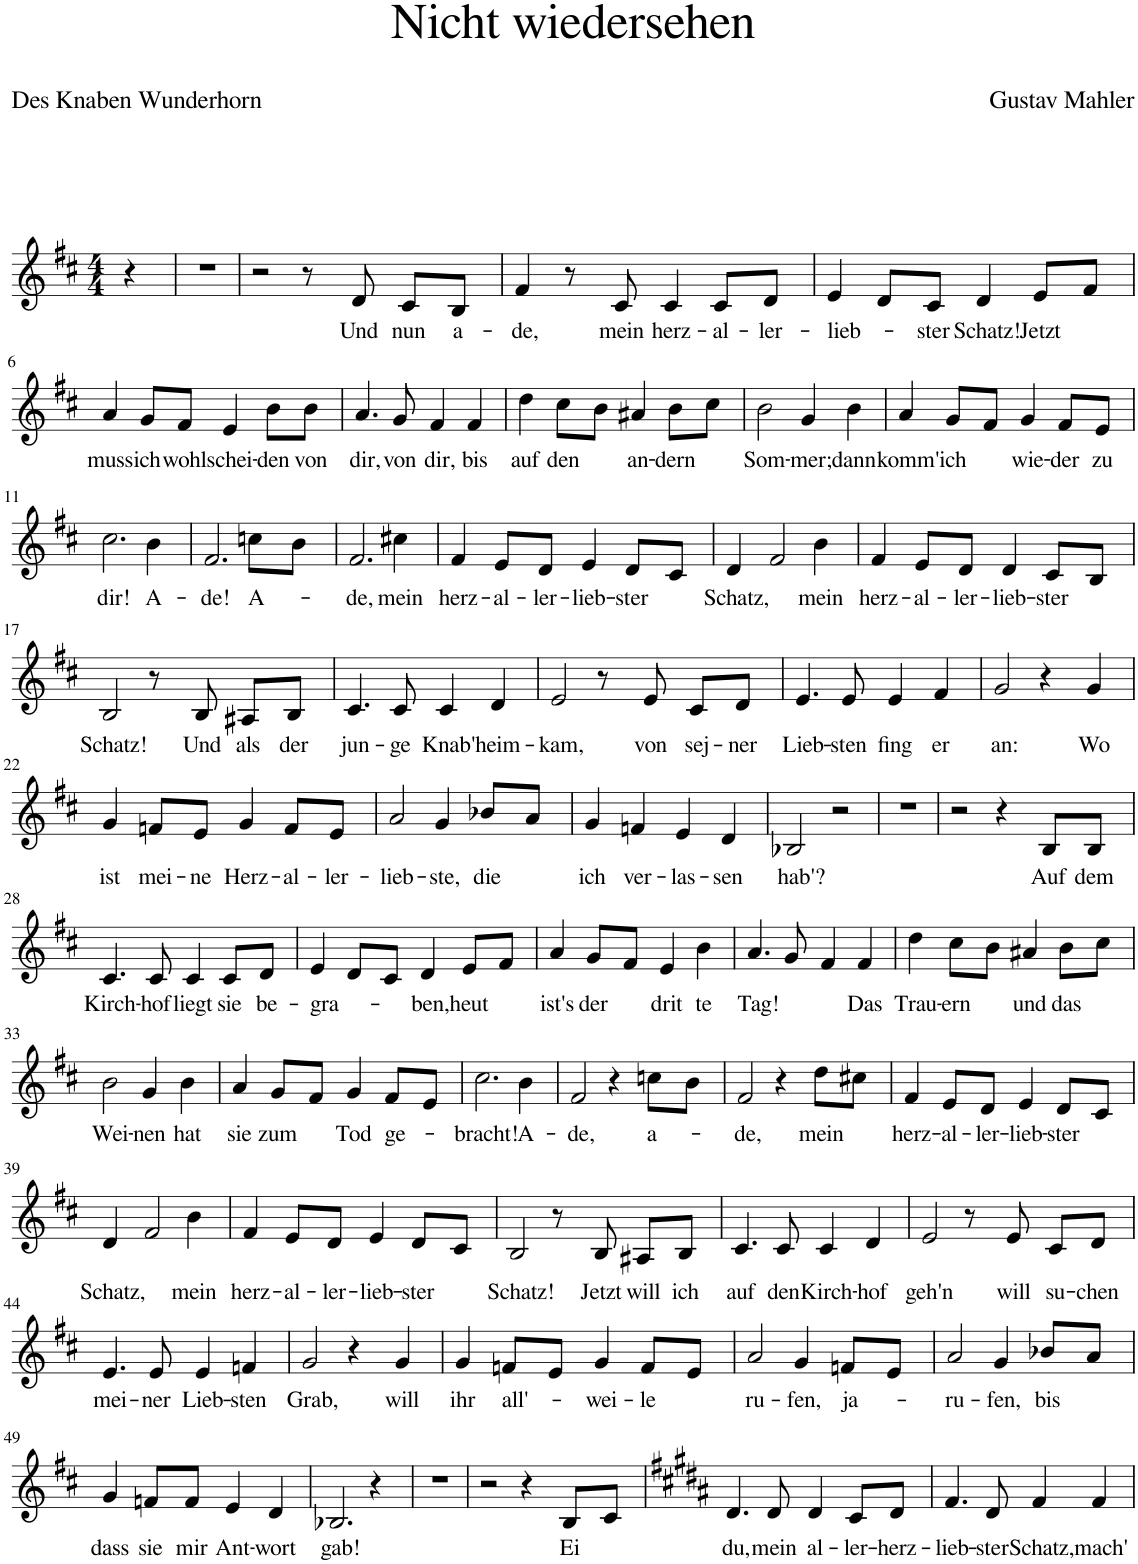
**kern	**text
*part1	*part1
*staff1	*staff1
*I"Piano	*
*I'Pno	*
*clefG2	*
*k[f#c#]	*
*M4/4	*
=1	=1
4r	.
=2	=2
1r	.
=3	=3
2r	.
8r	.
!	!LO:LY:b
8d/	Und
!	!LO:LY:b
8c#/L	nun
!	!LO:LY:b
8B/J	a-
=4	=4
!	!LO:LY:b
4f#/	-de,
8r	.
!	!LO:LY:b
8c#/	mein
!	!LO:LY:b
4c#/	herz-
!	!LO:LY:b
8c#/L	-al-
!	!LO:LY:b
8d/J	-ler-
=5	=5
!	!LO:LY:b
4e/	-lieb-
8d/L	.
!	!LO:LY:b
8c#/J	-ster
!	!LO:LY:b
4d/	Schatz!
!	!LO:LY:b
8e/L	Jetzt
8f#/J	.
!!LO:LB:g=z
=6	=6
!	!LO:LY:b
4a/	muss
!	!LO:LY:b
8g/L	ich
!	!LO:LY:b
8f#/J	wohl
!	!LO:LY:b
4e/	schei-
!	!LO:LY:b
8b\L	-den
!	!LO:LY:b
8b\J	von
=7	=7
!	!LO:LY:b
4.a/	dir,
!	!LO:LY:b
8g/	von
!	!LO:LY:b
4f#/	dir,
!	!LO:LY:b
4f#/	bis
=8	=8
!	!LO:LY:b
4dd\	auf
!	!LO:LY:b
8cc#\L	den
8b\J	.
!	!LO:LY:b
4a#X/	an-
!	!LO:LY:b
8b\L	-dern
8cc#\J	.
=9	=9
!	!LO:LY:b
2b\	Som-
!	!LO:LY:b
4g/	-mer;
!	!LO:LY:b
4b\	dann
=10	=10
!	!LO:LY:b
4a/	komm'
!	!LO:LY:b
8g/L	ich
8f#/J	.
!	!LO:LY:b
4g/	wie-
!	!LO:LY:b
8f#/L	-der
!	!LO:LY:b
8e/J	zu
!!LO:LB:g=z
=11	=11
!	!LO:LY:b
2.cc#\	dir!
!	!LO:LY:b
4b\	A-
=12	=12
!	!LO:LY:b
2.f#/	-de!
!	!LO:LY:b
8ccn\L	A-
8b\J	.
=13	=13
!	!LO:LY:b
2.f#/	-de,
!	!LO:LY:b
4cc#X\	mein
=14	=14
!	!LO:LY:b
4f#/	herz-
!	!LO:LY:b
8e/L	-al-
!	!LO:LY:b
8d/J	-ler-
!	!LO:LY:b
4e/	-lieb-
!	!LO:LY:b
8d/L	-ster
8c#/J	.
=15	=15
!	!LO:LY:b
4d/	Schatz,
2f#/	.
!	!LO:LY:b
4b\	mein
=16	=16
!	!LO:LY:b
4f#/	herz-
!	!LO:LY:b
8e/L	-al-
!	!LO:LY:b
8d/J	-ler-
!	!LO:LY:b
4d/	-lieb-
!	!LO:LY:b
8c#/L	-ster
8B/J	.
!!LO:LB:g=z
=17	=17
!	!LO:LY:b
2B/	Schatz!
8r	.
!	!LO:LY:b
8B/	Und
!	!LO:LY:b
8A#X/L	als
!	!LO:LY:b
8B/J	der
=18	=18
!	!LO:LY:b
4.c#/	jun-
!	!LO:LY:b
8c#/	-ge
!	!LO:LY:b
4c#/	Knab'
!	!LO:LY:b
4d/	heim-
=19	=19
!	!LO:LY:b
2e/	-kam,
8r	.
!	!LO:LY:b
8e/	von
!	!LO:LY:b
8c#/L	sej-
!	!LO:LY:b
8d/J	-ner
=20	=20
!	!LO:LY:b
4.e/	Lieb-
!	!LO:LY:b
8e/	-sten
!	!LO:LY:b
4e/	fing
!	!LO:LY:b
4f#/	er
=21	=21
!	!LO:LY:b
2g/	an:
4r	.
!	!LO:LY:b
4g/	Wo
!!LO:LB:g=z
=22	=22
!	!LO:LY:b
4g/	ist
!	!LO:LY:b
8fn/L	mei-
!	!LO:LY:b
8e/J	-ne
!	!LO:LY:b
4g/	Herz-
!	!LO:LY:b
8f/L	-al-
!	!LO:LY:b
8e/J	-ler-
=23	=23
!	!LO:LY:b
2a/	-lieb-
!	!LO:LY:b
4g/	-ste,
!	!LO:LY:b
8b-X/L	die
8a/J	.
=24	=24
!	!LO:LY:b
4g/	ich
!	!LO:LY:b
4fn/	ver-
!	!LO:LY:b
4e/	-las-
!	!LO:LY:b
4d/	-sen
=25	=25
!	!LO:LY:b
2B-X/	hab'?
2r	.
=26	=26
1r	.
=27	=27
2r	.
4r	.
!	!LO:LY:b
8B/L	Auf
!	!LO:LY:b
8B/J	dem
!!LO:LB:g=z
=28	=28
!	!LO:LY:b
4.c#/	Kirch-
!	!LO:LY:b
8c#/	-hof
!	!LO:LY:b
4c#/	liegt
!	!LO:LY:b
8c#/L	sie
!	!LO:LY:b
8d/J	be-
=29	=29
!	!LO:LY:b
4e/	-gra-
8d/L	.
8c#/J	.
!	!LO:LY:b
4d/	-ben,
!	!LO:LY:b
8e/L	heut
8f#/J	.
=30	=30
!	!LO:LY:b
4a/	ist's
!	!LO:LY:b
8g/L	der
8f#/J	.
!	!LO:LY:b
4e/	drit
!	!LO:LY:b
4b\	te
=31	=31
!	!LO:LY:b
4.a/	Tag!
8g/	.
4f#/	.
!	!LO:LY:b
4f#/	Das
=32	=32
!	!LO:LY:b
4dd\	Trau-
!	!LO:LY:b
8cc#\L	-ern
8b\J	.
!	!LO:LY:b
4a#X/	und
!	!LO:LY:b
8b\L	das
8cc#\J	.
!!LO:LB:g=z
=33	=33
!	!LO:LY:b
2b\	Wei-
!	!LO:LY:b
4g/	-nen
!	!LO:LY:b
4b\	hat
=34	=34
!	!LO:LY:b
4a/	sie
!	!LO:LY:b
8g/L	zum
8f#/J	.
!	!LO:LY:b
4g/	Tod
!	!LO:LY:b
8f#/L	ge-
8e/J	.
=35	=35
!	!LO:LY:b
2.cc#\	-bracht!
!	!LO:LY:b
4b\	A-
=36	=36
!	!LO:LY:b
2f#/	-de,
4r	.
!	!LO:LY:b
8ccn\L	a-
8b\J	.
=37	=37
!	!LO:LY:b
2f#/	-de,
4r	.
!	!LO:LY:b
8dd\L	mein
8cc#X\J	.
=38	=38
!	!LO:LY:b
4f#/	herz-
!	!LO:LY:b
8e/L	-al-
!	!LO:LY:b
8d/J	-ler-
!	!LO:LY:b
4e/	-lieb-
!	!LO:LY:b
8d/L	-ster
8c#/J	.
!!LO:LB:g=z
=39	=39
!	!LO:LY:b
4d/	Schatz,
2f#/	.
!	!LO:LY:b
4b\	mein
=40	=40
!	!LO:LY:b
4f#/	herz-
!	!LO:LY:b
8e/L	-al-
!	!LO:LY:b
8d/J	-ler-
!	!LO:LY:b
4e/	-lieb-
!	!LO:LY:b
8d/L	-ster
8c#/J	.
=41	=41
!	!LO:LY:b
2B/	Schatz!
8r	.
!	!LO:LY:b
8B/	Jetzt
!	!LO:LY:b
8A#X/L	will
!	!LO:LY:b
8B/J	ich
=42	=42
!	!LO:LY:b
4.c#/	auf
!	!LO:LY:b
8c#/	den
!	!LO:LY:b
4c#/	Kirch-
!	!LO:LY:b
4d/	-hof
=43	=43
!	!LO:LY:b
2e/	geh'n
8r	.
!	!LO:LY:b
8e/	will
!	!LO:LY:b
8c#/L	su-
!	!LO:LY:b
8d/J	-chen
!!LO:LB:g=z
=44	=44
!	!LO:LY:b
4.e/	mei-
!	!LO:LY:b
8e/	-ner
!	!LO:LY:b
4e/	Lieb-
!	!LO:LY:b
4fn/	-sten
=45	=45
!	!LO:LY:b
2g/	Grab,
4r	.
!	!LO:LY:b
4g/	will
=46	=46
!	!LO:LY:b
4g/	ihr
!	!LO:LY:b
8fn/L	all'-
8e/J	.
!	!LO:LY:b
4g/	-wei-
!	!LO:LY:b
8f/L	-le
8e/J	.
=47	=47
!	!LO:LY:b
2a/	ru-
!	!LO:LY:b
4g/	-fen,
!	!LO:LY:b
8fn/L	ja-
8e/J	.
=48	=48
!	!LO:LY:b
2a/	-ru-
!	!LO:LY:b
4g/	-fen,
!	!LO:LY:b
8b-X/L	bis
8a/J	.
!!LO:LB:g=z
=49	=49
!	!LO:LY:b
4g/	dass
!	!LO:LY:b
8fn/L	sie
!	!LO:LY:b
8f/J	mir
!	!LO:LY:b
4e/	Ant-
!	!LO:LY:b
4d/	-wort
=50	=50
!	!LO:LY:b
2.B-X/	gab!
4r	.
=51	=51
1r	.
=52	=52
2r	.
4r	.
!	!LO:LY:b
8B/L	Ei
8c#/J	.
=53	=53
*k[f#c#g#d#a#]	*
!	!LO:LY:b
4.d#/	du,
!	!LO:LY:b
8d#/	mein
!	!LO:LY:b
4d#/	al-
!	!LO:LY:b
8c#/L	-ler-
!	!LO:LY:b
8d#/J	-herz-
=54	=54
!	!LO:LY:b
4.f#/	-lieb-
!	!LO:LY:b
8d#/	-ster
!	!LO:LY:b
4f#/	Schatz,
!	!LO:LY:b
4f#/	mach'
=	=
*-	*-
